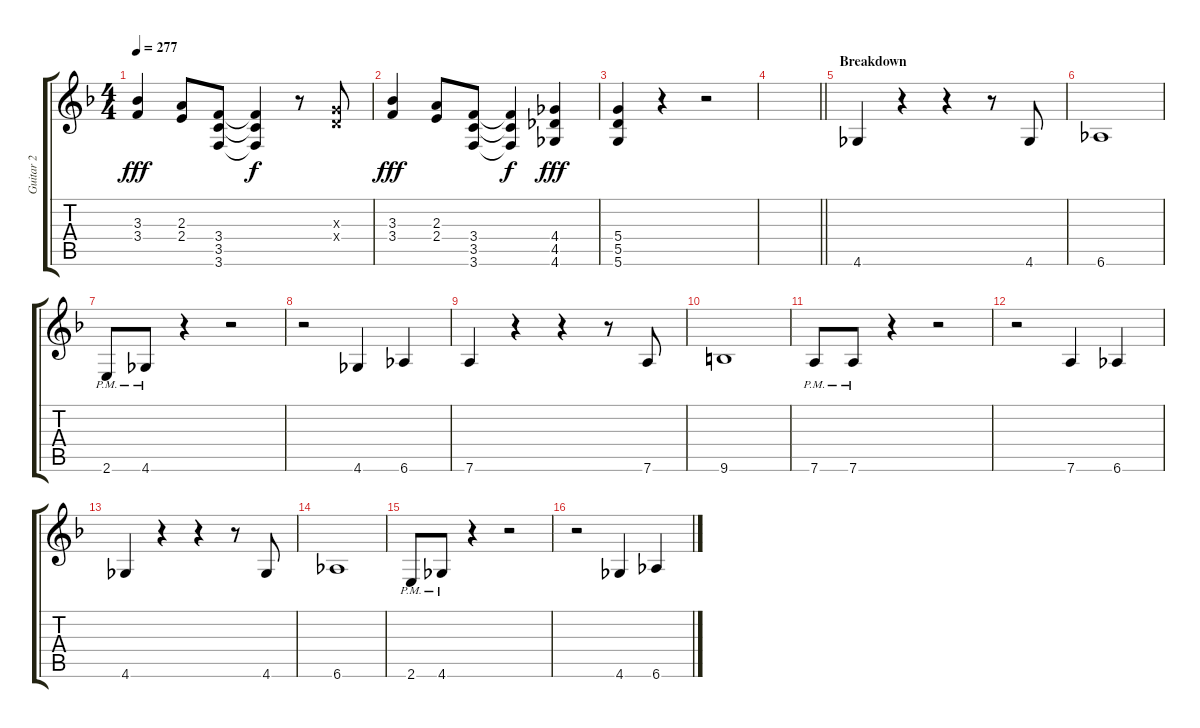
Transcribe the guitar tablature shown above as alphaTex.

\track ("Guitar 2" "Guitar 2") {instrument distortionguitar}
\staff {score tabs}
\tuning (E4 B3 G3 D3 A2 D2) {hide}
\ts (4 4)
\tempo 277
\clef g2
\ks f
(3.3 3.4).4{dy fff} (2.3 2.4).8 (3.4 3.5 3.6).8 (3.4{t} 3.5{t} 3.6{t}).4{dy f} r.8 (0.3{x} 0.4{x}).8 |
(3.3 3.4).4{dy fff} (2.3 2.4).8 (3.4 3.5 3.6).8 (3.4{t} 3.5{t} 3.6{t}).4{dy f} (4.4 4.5 4.6).4{dy fff} |
(5.4 5.5 5.6).4 r.4 r.2 |
\barLineRight lightlight
|
\section ("" "Breakdown")
4.6.4 r.4 r.4 r.8 4.6.8 |
6.6.1 |
2.6{pm}.8 4.6{pm}.8 r.4 r.2 |
r.2 4.6.4 6.6.4 |
7.6.4 r.4 r.4 r.8 7.6.8 |
9.6.1 |
7.6{pm}.8 7.6{pm}.8 r.4 r.2 |
r.2 7.6.4 6.6.4 |
4.6.4 r.4 r.4 r.8 4.6.8 |
6.6.1 |
2.6{pm}.8 4.6{pm}.8 r.4 r.2 |
r.2 4.6.4 6.6.4
